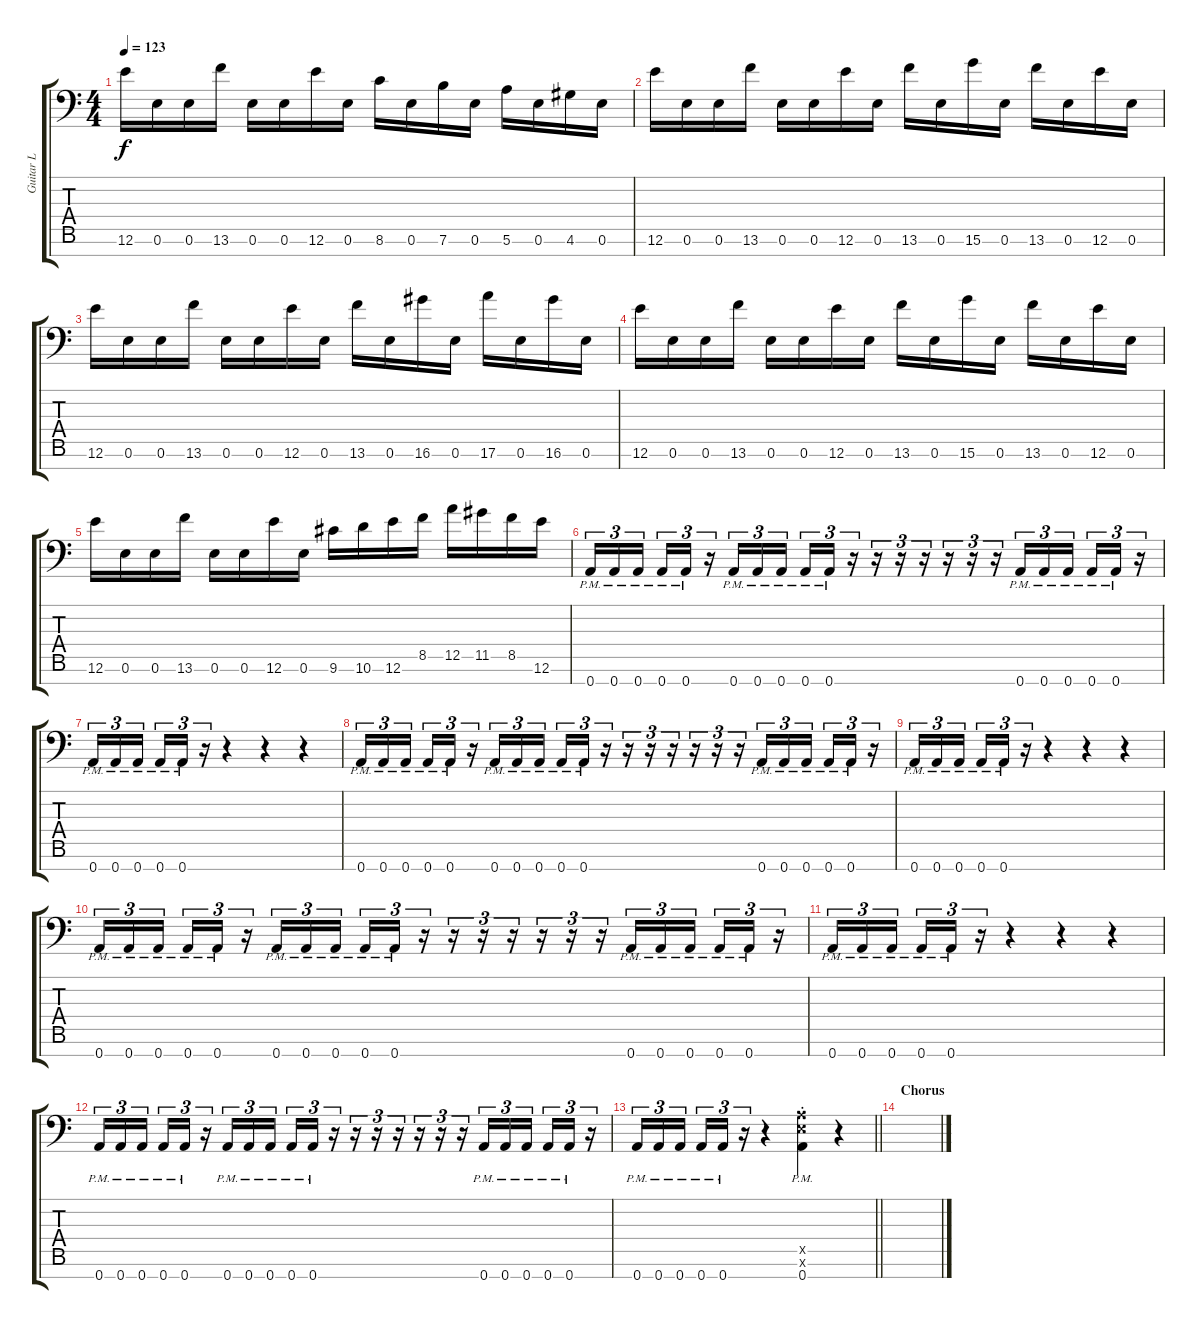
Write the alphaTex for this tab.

\track ("Guitar L" "Guitar L") {instrument distortionguitar}
\staff {score tabs}
\tuning (E4 B3 G3 D3 A2 E2 A1) {hide}
\ts (4 4)
\tempo 123
\clef f4
\ks c
12.6.16{dy f} 0.6.16 0.6.16 13.6.16 0.6.16 0.6.16 12.6.16 0.6.16 8.6.16 0.6.16 7.6.16 0.6.16 5.6.16 0.6.16 4.6.16 0.6.16 |
12.6.16 0.6.16 0.6.16 13.6.16 0.6.16 0.6.16 12.6.16 0.6.16 13.6.16 0.6.16 15.6.16 0.6.16 13.6.16 0.6.16 12.6.16 0.6.16 |
12.6.16 0.6.16 0.6.16 13.6.16 0.6.16 0.6.16 12.6.16 0.6.16 13.6.16 0.6.16 16.6.16 0.6.16 17.6.16 0.6.16 16.6.16 0.6.16 |
12.6.16 0.6.16 0.6.16 13.6.16 0.6.16 0.6.16 12.6.16 0.6.16 13.6.16 0.6.16 15.6.16 0.6.16 13.6.16 0.6.16 12.6.16 0.6.16 |
12.6.16 0.6.16 0.6.16 13.6.16 0.6.16 0.6.16 12.6.16 0.6.16 9.6.16 10.6.16 12.6.16 8.5.16 12.5.16 11.5.16 8.5.16 12.6.16 |
0.7{pm}.16{tu (3 2)} 0.7{pm}.16{tu (3 2)} 0.7{pm}.16{tu (3 2) beam splitsecondary} 0.7{pm}.16{tu (3 2)} 0.7{pm}.16{tu (3 2)} r.16{tu (3 2)} 0.7{pm}.16{tu (3 2)} 0.7{pm}.16{tu (3 2)} 0.7{pm}.16{tu (3 2) beam splitsecondary} 0.7{pm}.16{tu (3 2)} 0.7{pm}.16{tu (3 2)} r.16{tu (3 2)} r.16{tu (3 2)} r.16{tu (3 2)} r.16{tu (3 2)} r.16{tu (3 2)} r.16{tu (3 2)} r.16{tu (3 2)} 0.7{pm}.16{tu (3 2)} 0.7{pm}.16{tu (3 2)} 0.7{pm}.16{tu (3 2) beam splitsecondary} 0.7{pm}.16{tu (3 2)} 0.7{pm}.16{tu (3 2)} r.16{tu (3 2)} |
0.7{pm}.16{tu (3 2)} 0.7{pm}.16{tu (3 2)} 0.7{pm}.16{tu (3 2) beam splitsecondary} 0.7{pm}.16{tu (3 2)} 0.7{pm}.16{tu (3 2)} r.16{tu (3 2)} r.4 r.4 r.4 |
0.7{pm}.16{tu (3 2)} 0.7{pm}.16{tu (3 2)} 0.7{pm}.16{tu (3 2) beam splitsecondary} 0.7{pm}.16{tu (3 2)} 0.7{pm}.16{tu (3 2)} r.16{tu (3 2)} 0.7{pm}.16{tu (3 2)} 0.7{pm}.16{tu (3 2)} 0.7{pm}.16{tu (3 2) beam splitsecondary} 0.7{pm}.16{tu (3 2)} 0.7{pm}.16{tu (3 2)} r.16{tu (3 2)} r.16{tu (3 2)} r.16{tu (3 2)} r.16{tu (3 2)} r.16{tu (3 2)} r.16{tu (3 2)} r.16{tu (3 2)} 0.7{pm}.16{tu (3 2)} 0.7{pm}.16{tu (3 2)} 0.7{pm}.16{tu (3 2) beam splitsecondary} 0.7{pm}.16{tu (3 2)} 0.7{pm}.16{tu (3 2)} r.16{tu (3 2)} |
0.7{pm}.16{tu (3 2)} 0.7{pm}.16{tu (3 2)} 0.7{pm}.16{tu (3 2) beam splitsecondary} 0.7{pm}.16{tu (3 2)} 0.7{pm}.16{tu (3 2)} r.16{tu (3 2)} r.4 r.4 r.4 |
0.7{pm}.16{tu (3 2)} 0.7{pm}.16{tu (3 2)} 0.7{pm}.16{tu (3 2) beam splitsecondary} 0.7{pm}.16{tu (3 2)} 0.7{pm}.16{tu (3 2)} r.16{tu (3 2)} 0.7{pm}.16{tu (3 2)} 0.7{pm}.16{tu (3 2)} 0.7{pm}.16{tu (3 2) beam splitsecondary} 0.7{pm}.16{tu (3 2)} 0.7{pm}.16{tu (3 2)} r.16{tu (3 2)} r.16{tu (3 2)} r.16{tu (3 2)} r.16{tu (3 2)} r.16{tu (3 2)} r.16{tu (3 2)} r.16{tu (3 2)} 0.7{pm}.16{tu (3 2)} 0.7{pm}.16{tu (3 2)} 0.7{pm}.16{tu (3 2) beam splitsecondary} 0.7{pm}.16{tu (3 2)} 0.7{pm}.16{tu (3 2)} r.16{tu (3 2)} |
0.7{pm}.16{tu (3 2)} 0.7{pm}.16{tu (3 2)} 0.7{pm}.16{tu (3 2) beam splitsecondary} 0.7{pm}.16{tu (3 2)} 0.7{pm}.16{tu (3 2)} r.16{tu (3 2)} r.4 r.4 r.4 |
0.7{pm}.16{tu (3 2)} 0.7{pm}.16{tu (3 2)} 0.7{pm}.16{tu (3 2) beam splitsecondary} 0.7{pm}.16{tu (3 2)} 0.7{pm}.16{tu (3 2)} r.16{tu (3 2)} 0.7{pm}.16{tu (3 2)} 0.7{pm}.16{tu (3 2)} 0.7{pm}.16{tu (3 2) beam splitsecondary} 0.7{pm}.16{tu (3 2)} 0.7{pm}.16{tu (3 2)} r.16{tu (3 2)} r.16{tu (3 2)} r.16{tu (3 2)} r.16{tu (3 2)} r.16{tu (3 2)} r.16{tu (3 2)} r.16{tu (3 2)} 0.7{pm}.16{tu (3 2)} 0.7{pm}.16{tu (3 2)} 0.7{pm}.16{tu (3 2) beam splitsecondary} 0.7{pm}.16{tu (3 2)} 0.7{pm}.16{tu (3 2)} r.16{tu (3 2)} |
\barLineRight lightlight
0.7{pm}.16{tu (3 2)} 0.7{pm}.16{tu (3 2)} 0.7{pm}.16{tu (3 2) beam splitsecondary} 0.7{pm}.16{tu (3 2)} 0.7{pm}.16{tu (3 2)} r.16{tu (3 2)} r.4 (0.5{pm x} 0.6{pm x} 0.7{pm st}).4 r.4 |
\section ("" "Chorus")
